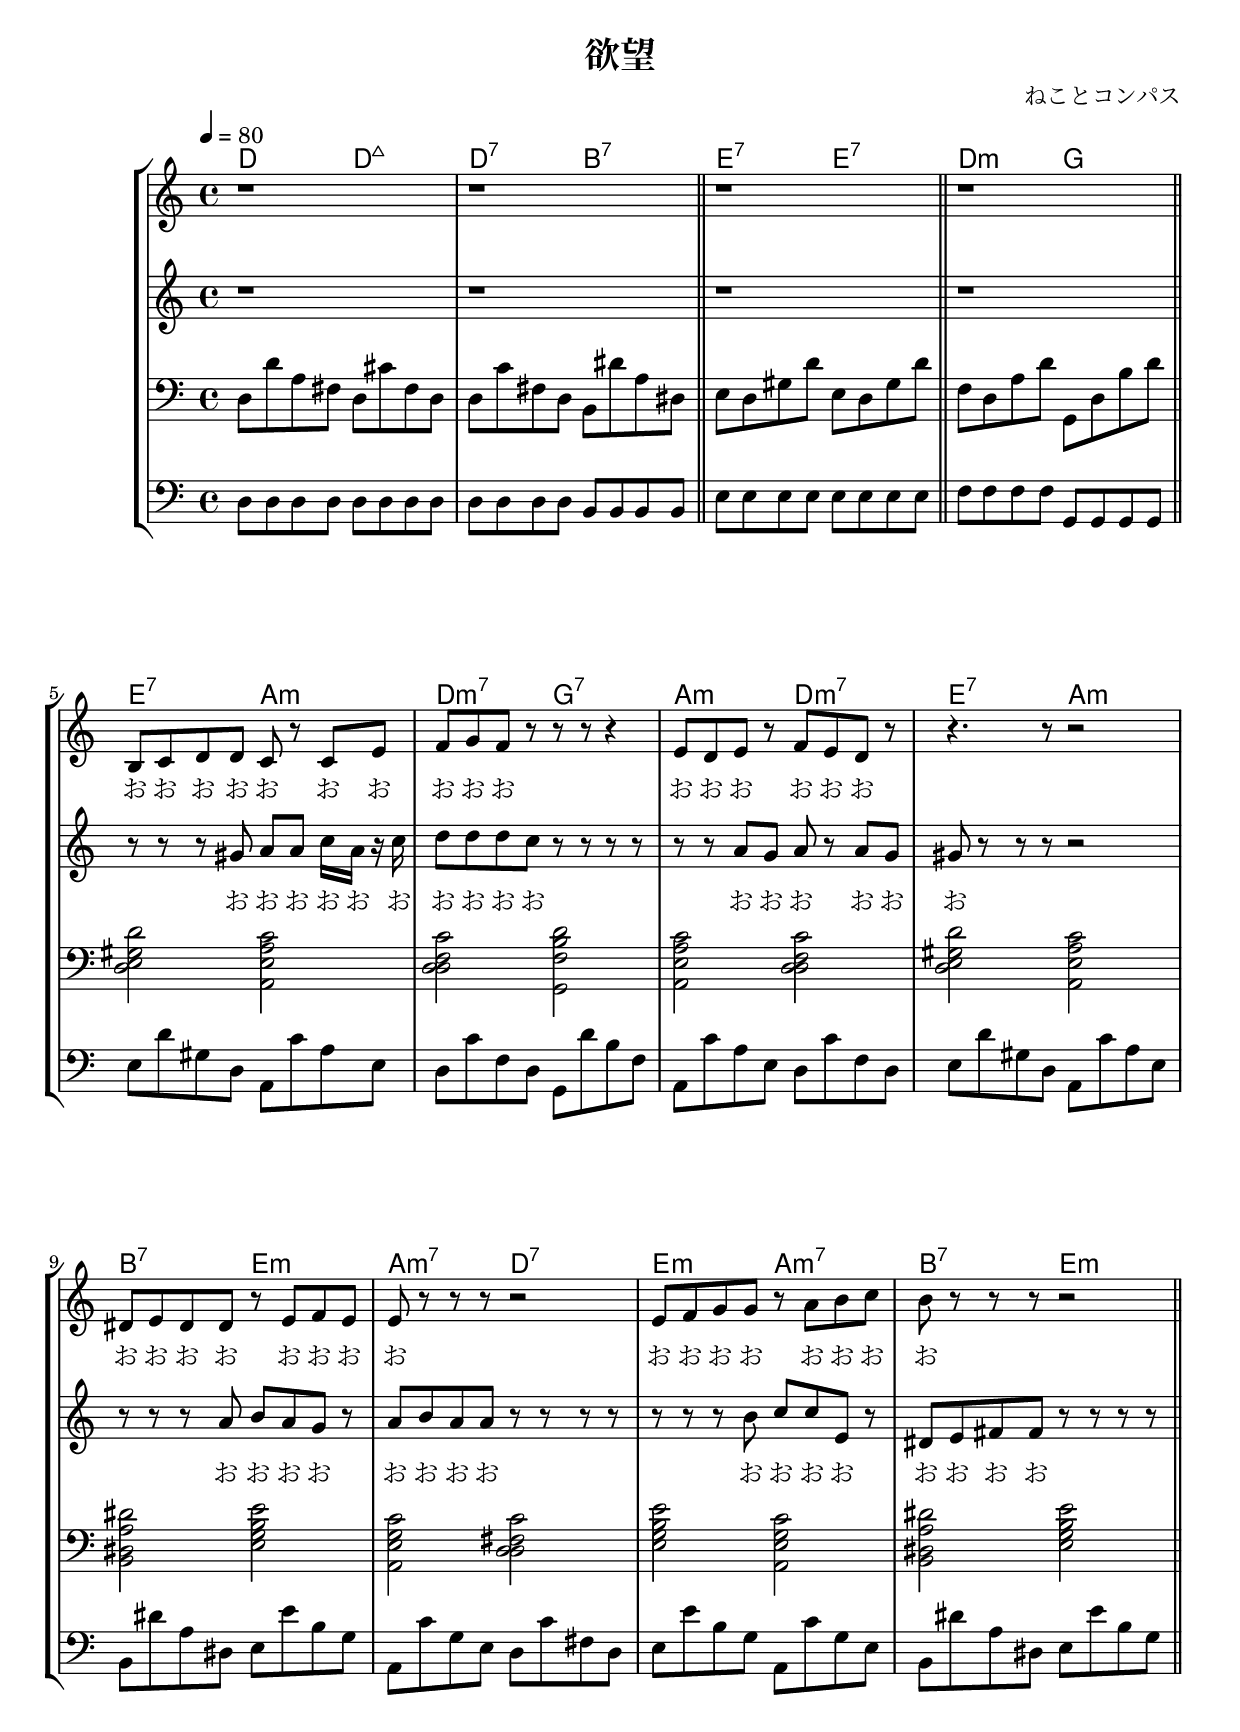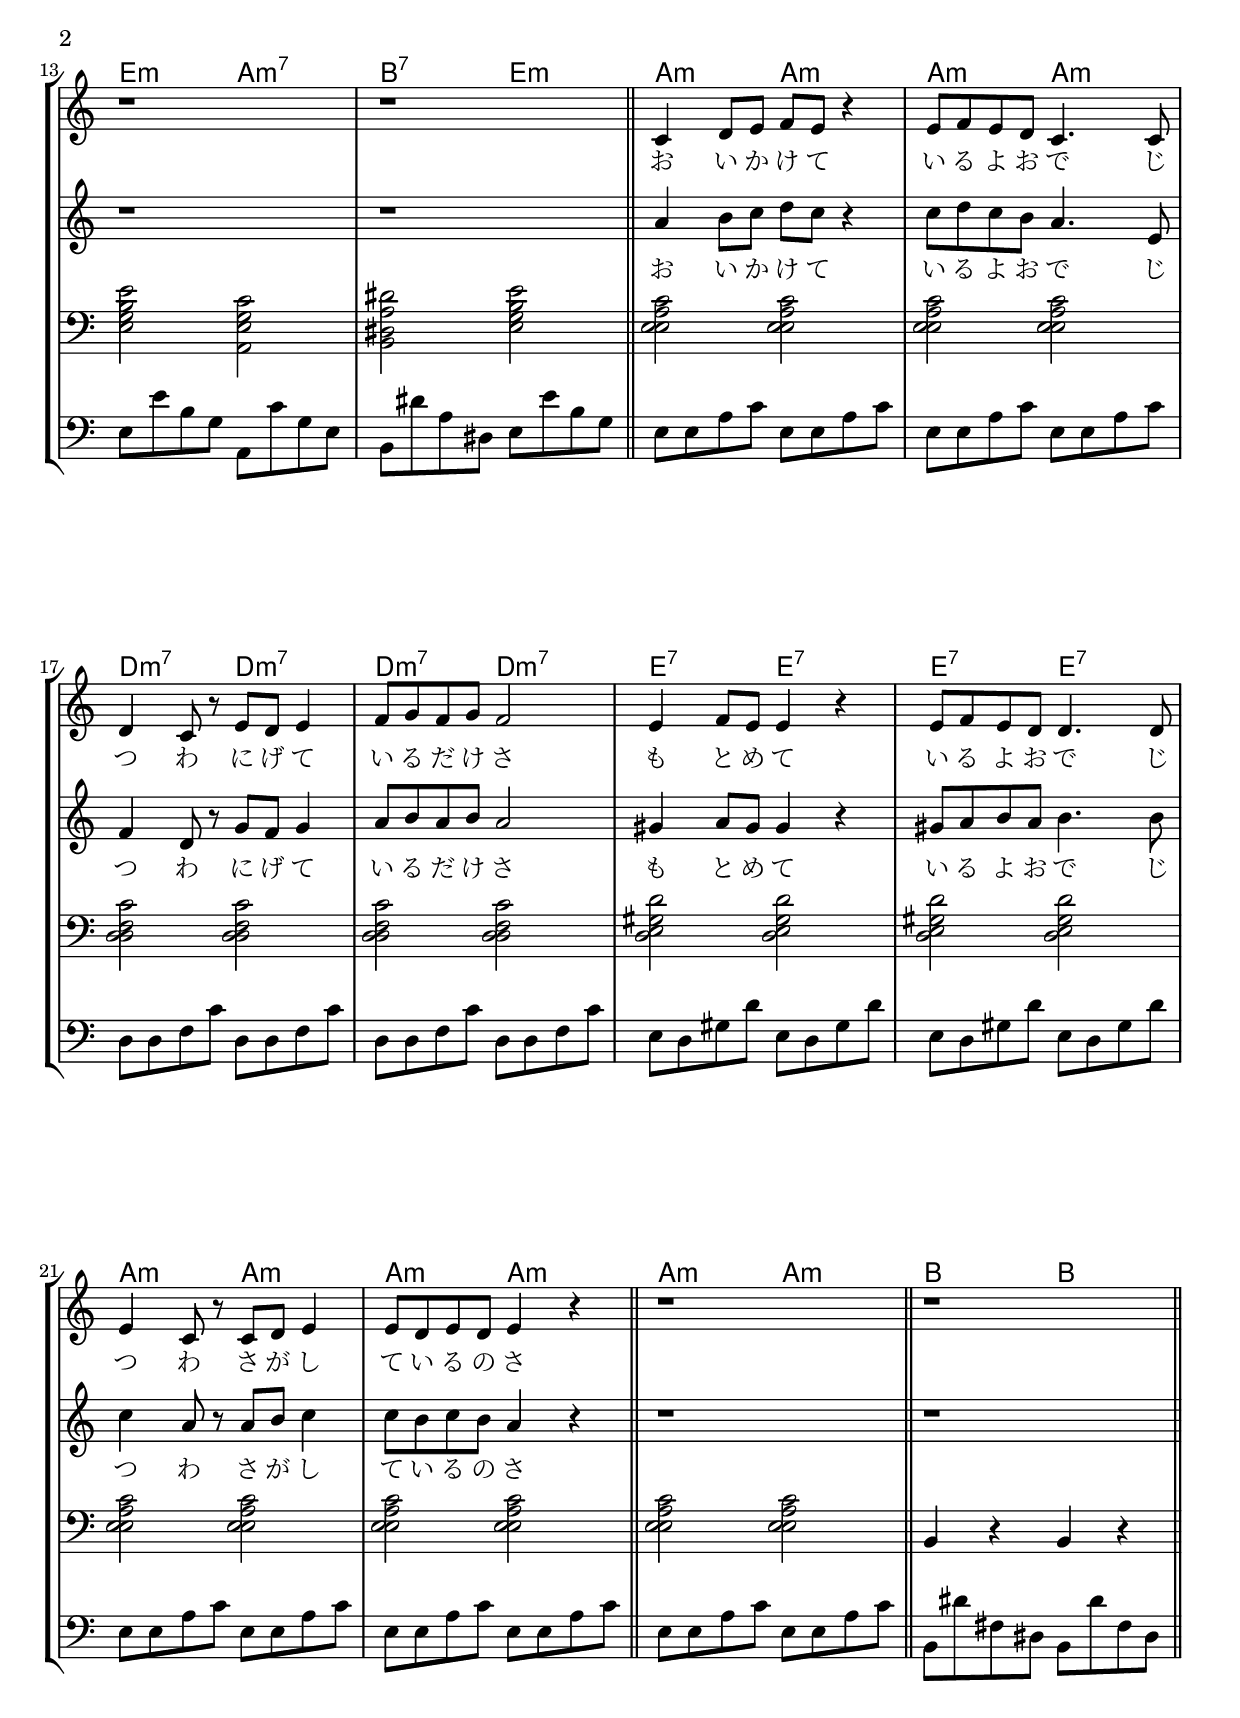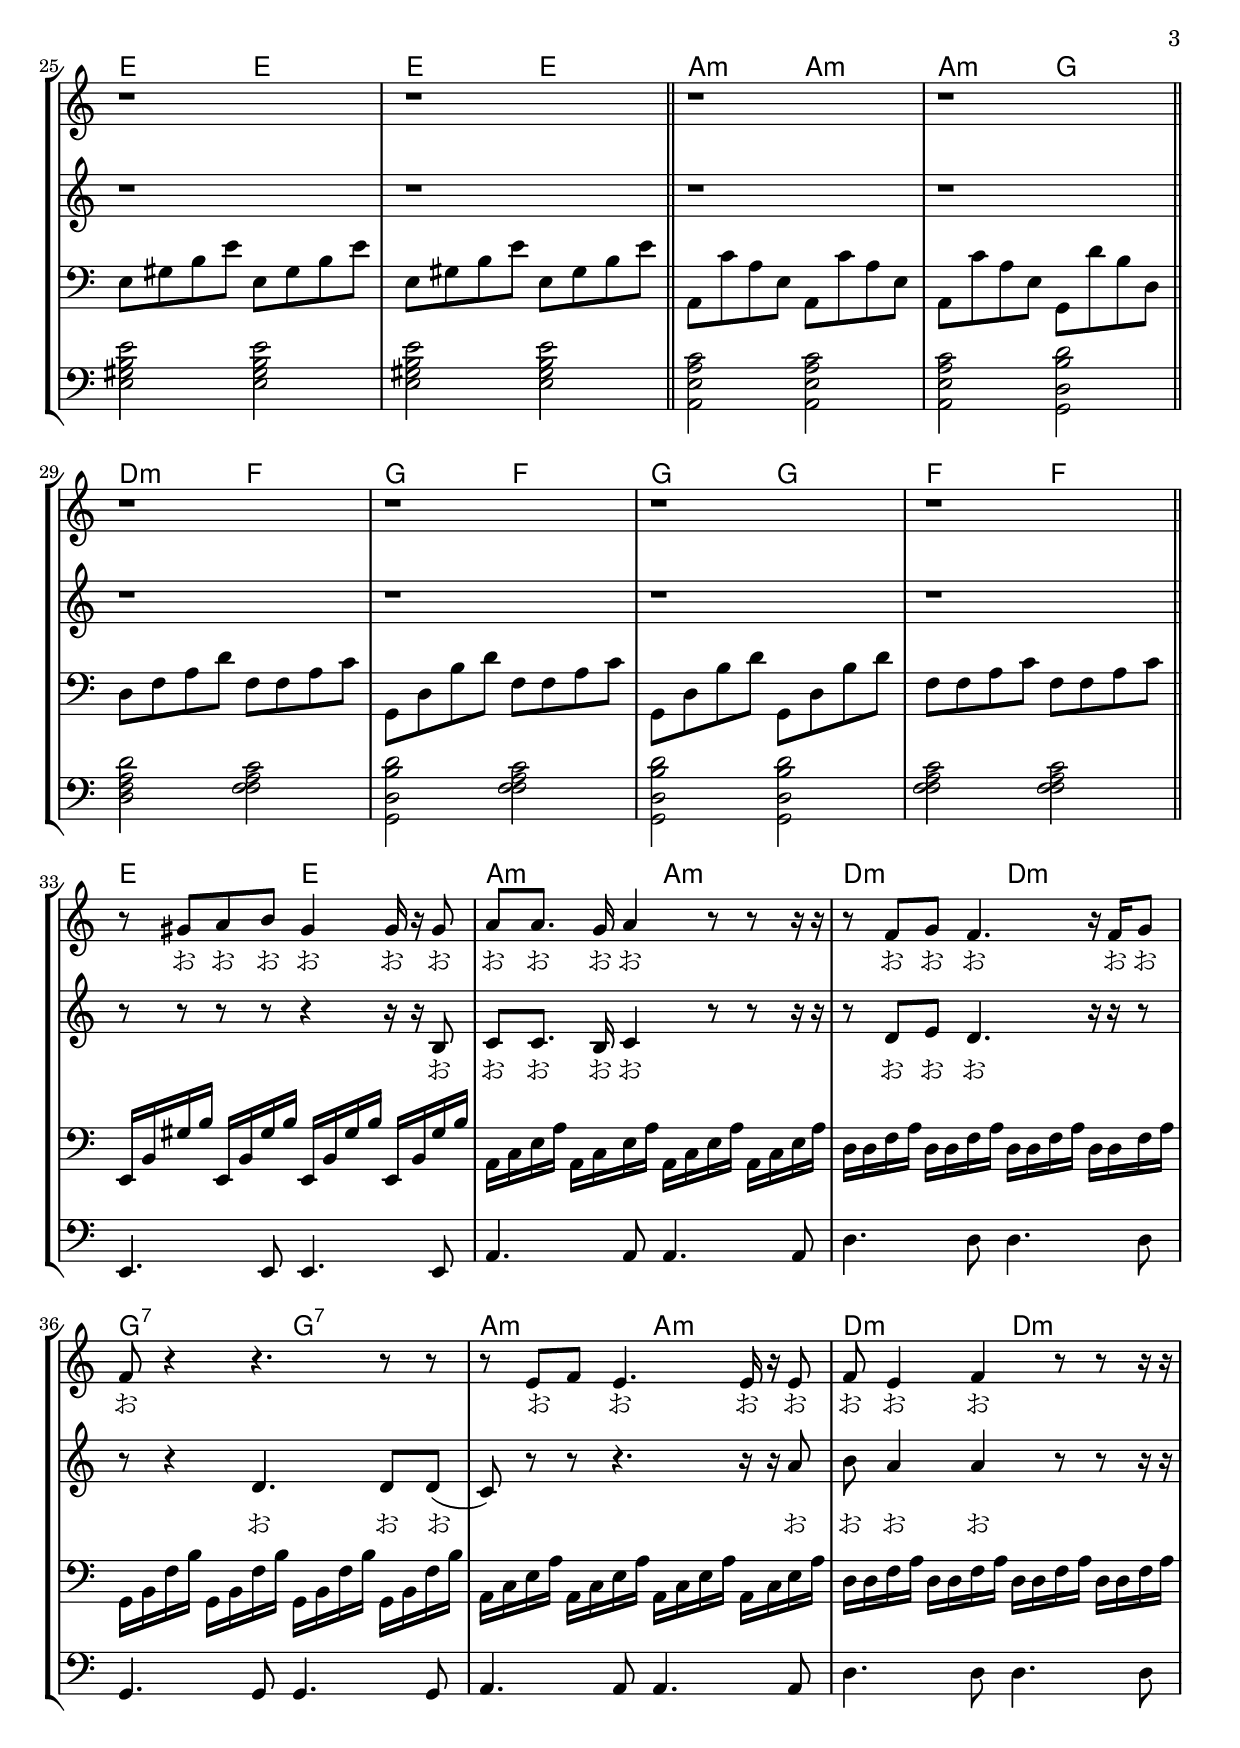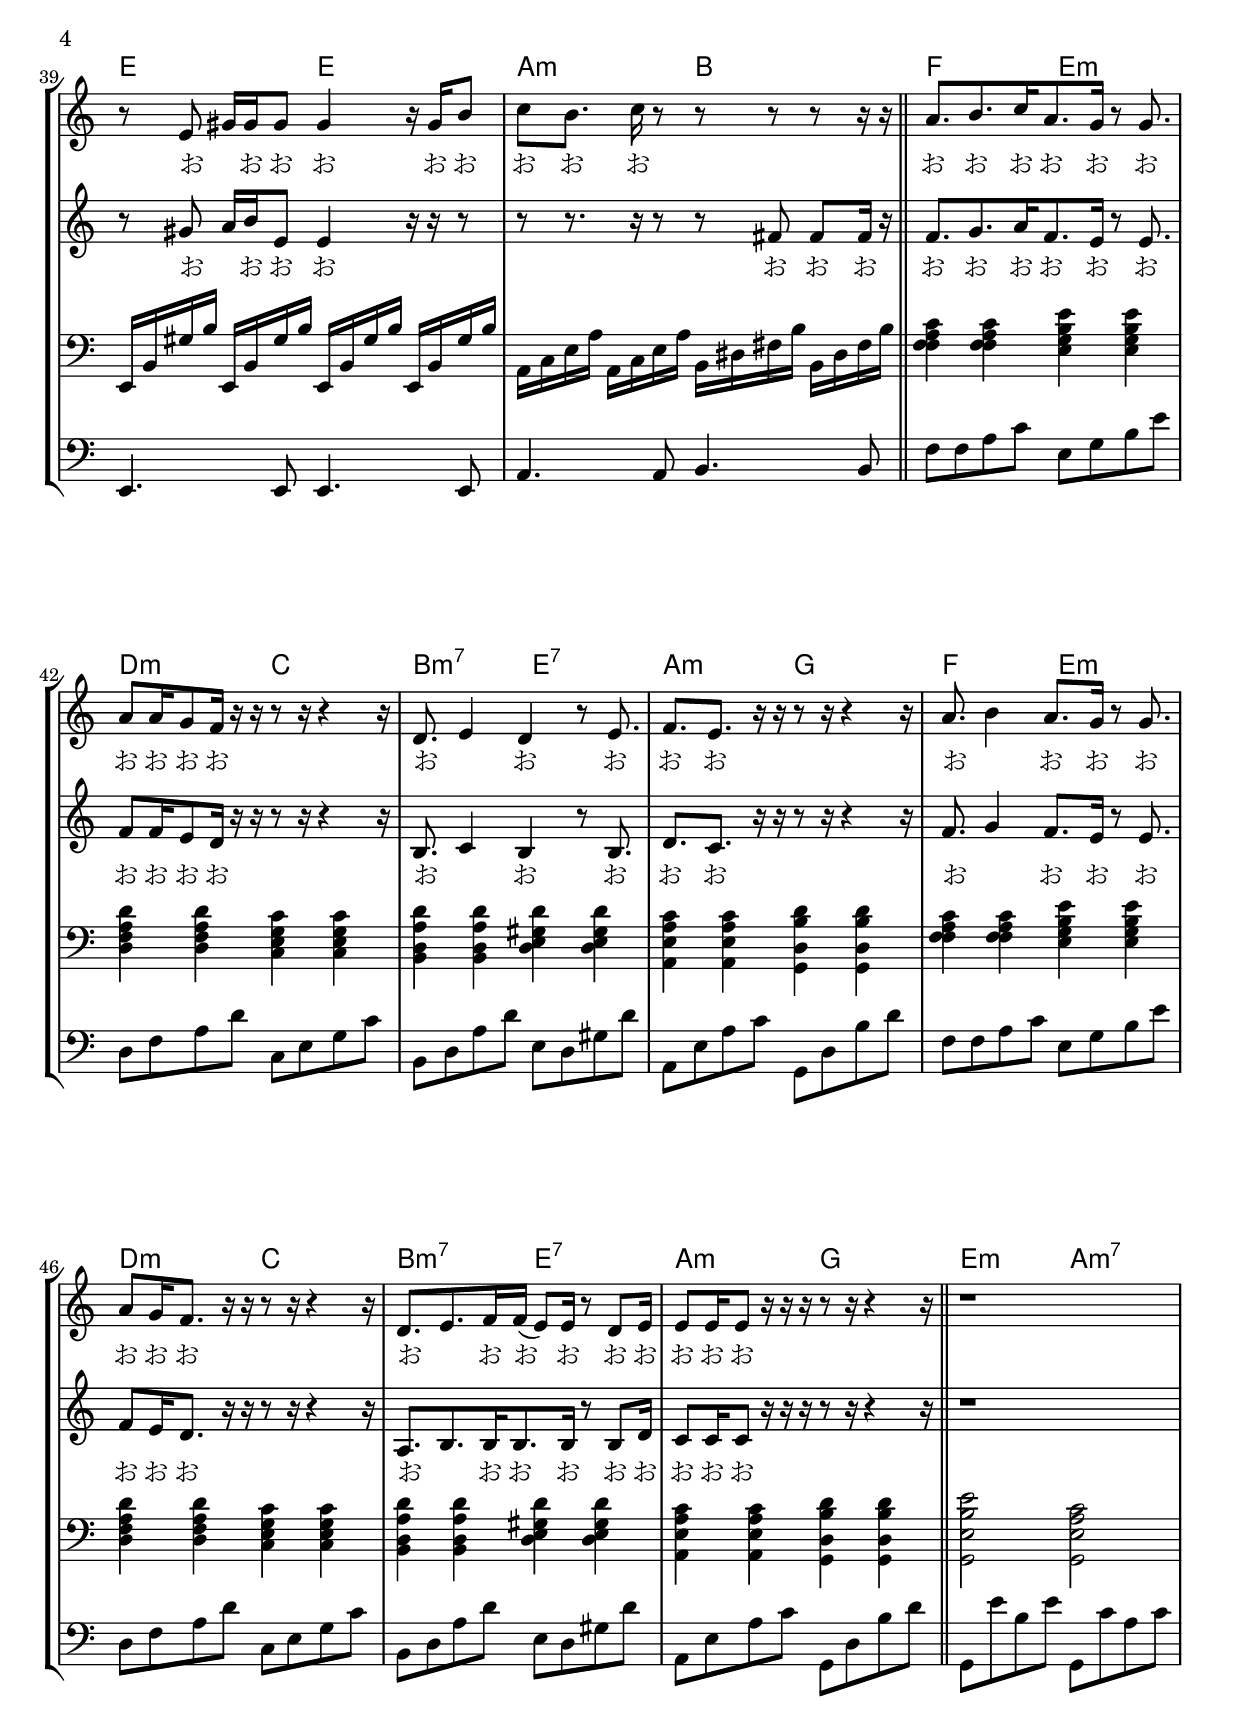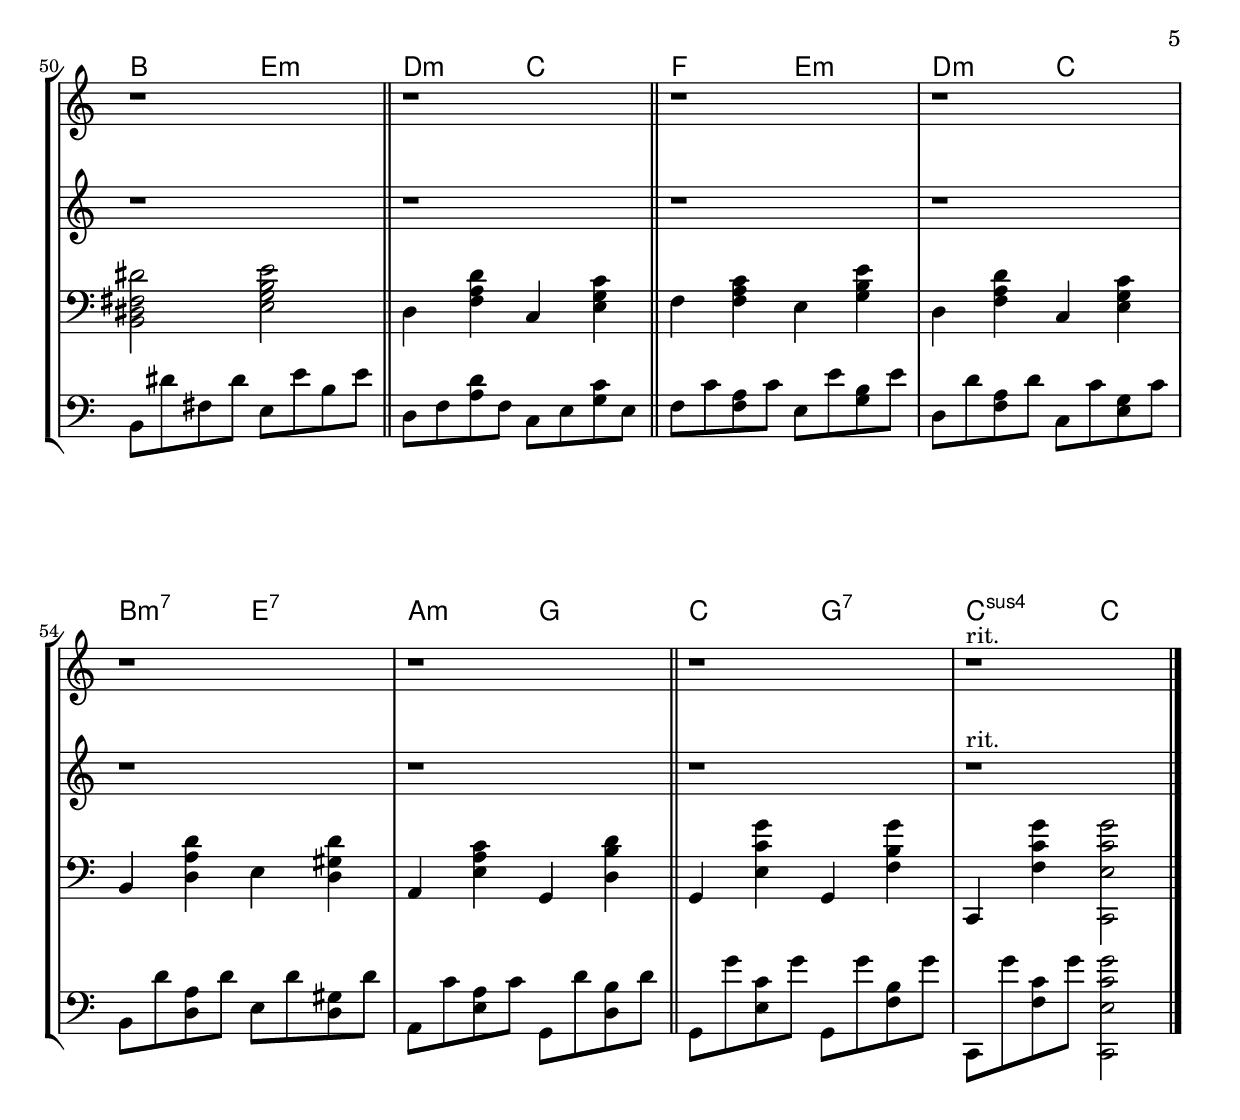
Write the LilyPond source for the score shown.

\version "2.12.1"

\header {
	title = \markup {欲望}
	composer = \markup \center-column {ねことコンパス}
}

harmony = \chordmode {
	d2 d:maj7 d:7 b:7 

	e:7 e:7 

	d:m g 

	e:7 a:m d:min7 g:7 a:m d:min7 e:7 a:m b:7 e:m a:min7 d:7 e:m a:min7 b:7 e:m 

	e:m a:min7 b:7 e:m 

	a:m a:m a:m a:m d:min7 d:min7 d:min7 d:min7 e:7 e:7 e:7 e:7 a:m a:m a:m a:m 

	a:m a:m 

	b b 

	e e e e 

	a:m a:m a:m g 

	d:m f g f g g f f 

	e e a:m a:m d:m d:m g:7 g:7 a:m a:m d:m d:m e e a:m b 

	f e:m d:m c b:m7 e:7 a:m g f e:m d:m c b:m7 e:7 a:m g 

	e:m a:min7 b e:m 

	d:m c 

	f e:m d:m c b:m7 e:7 a:m g 

	c g:7 c:sus4 c 
}

melody = {
	\key c \major
	\tempo 4 = 80
	r1 | r1   
	r1   
	r1   
	\set Staff.midiInstrument = #"Celesta"
	b8  c'8  d'8  d'8  c'8  r8  c'8  e'8 
	f'8  g'8  f'8  r8  r8  r8  r4 
	e'8  d'8  e'8  r8  f'8  e'8  d'8  r8 
	r4.  r8  r2 
	dis'8  e'8  dis'8  dis'8  r8  e'8  f'8  e'8 
	e'8  r8  r8  r8  r2 
	e'8  f'8  g'8  g'8  r8  a'8  b'8  c''8 
	b'8  r8  r8  r8  r2
	r1 | r1   
	\set Staff.midiInstrument = #"Marimba"
	 c'4  d'8  e'8  f'8  e'8  r4 
	e'8  f'8  e'8  d'8  c'4.  c'8 
	d'4  c'8  r8  e'8  d'8  e'4 
	f'8  g'8  f'8  g'8  f'2 
	e'4  f'8  e'8  e'4  r4 
	e'8  f'8  e'8  d'8  d'4.  d'8 
	e'4  c'8  r8  c'8  d'8  e'4 
	e'8  d'8  e'8  d'8  e'4  	r4 	r1   
	r1   
	r1 | r1   
	r1 | r1   
	r1 | r1 | r1 | r1   
	\set Staff.midiInstrument = #"Vibraphone"
	r8 gis'8  a'8  b'8  gis'4  gis'16  r16  gis'8 
	a'8  a'8.  g'16  a'4  r8  r8  r16  r16 
	r8  f'8  g'8  f'4.  r16  f'16  g'8 
	f'8  r4  r4.  r8  r8~ 
	r8  e'8  f'8  e'4.  e'16  r16  e'8 
	f'8  e'4  f'4  r8  r8  r16  r16~ 
	r8  e'8  gis'16  gis'16  gis'8  gis'4  r16  gis'16  b'8 
	c''8  b'8.  c''16  r8  r8  r8  r8  r16  r16
	\set Staff.midiInstrument = #"FX 4 (atmosphere)"
	a'8.  b'8.  c''16  a'8.  g'16  r8  g'8. 
	a'8  a'16  g'8  f'16  r16  r16  r8  r16  r4~r16 
	d'8.  e'4  d'4  r8  e'8. 
	f'8.  e'8.  r16  r16  r8  r16  r4~r16 
	a'8.  b'4  a'8.  g'16  r8  g'8. 
	a'8  g'16  f'8.  r16  r16  r8  r16  r4~r16 
	d'8.  e'8.  f'16  f'16  (e'8)  e'16  r8  d'8  e'16 
	e'8  e'16  e'8  r16  r16  r16  r8  r16  r4~r16
	r1 | r1   
	r1   
	r1 | r1 | r1 | r1   
	r1 | r1^"rit." \bar "|."
}

words = \lyricmode {
	
	
	
	お  お  お  お  お  お  お  お  お  お  お  お  お  お  お  お  お  お  お  お  お  お  お  お  お  お  お  お  お  お  お  お  
	
	お  い  か  け  て  い  る  よ  お  で  じ  つ  わ  に  げ  て  い  る  だ  け  さ  も  と  め  て  い  る  よ  お  で  じ  つ  わ  さ  が  し  て  い  る  の  さ  
	
	
	
	
	
	お  お  お  お  お  お  お  お  お  お  お  お  お  お  お  お  お  お  お  お  お  お  お  お  お  お  お  お  お  お  お  お  お  お  
	お  お  お  お  お  お  お  お  お  お  お  お  お  お  お  お  お  お  お  お  お  お  お  お  お  お  お  お  お  お  お  お  お  お  
	
	
	
	
}

secondmelody = {
	\key c \major
	\tempo 4 = 80
	r1 | r1   
	r1   
	r1   
	\set Staff.midiInstrument = #"Guitar Fret Noise"
	r8  r8  r8  gis'8  a'8  a'8  c''16  a'16  r16  c''16 
	d''8  d''8  d''8  c''8  r8  r8  r8  r8 
	r8  r8  a'8  g'8  a'8  r8  a'8  g'8 
	gis'8  r8  r8  r8  r2 
	r8  r8  r8  a'8  b'8  a'8  g'8  r8 
	a'8  b'8  a'8  a'8  r8  r8  r8  r8 
	r8  r8  r8  b'8  c''8  c''8  e'8  r8 
	dis'8  e'8  fis'8  fis'8  r8  r8  r8  r8
	r1 | r1   
	\set Staff.midiInstrument = #"mmi0.48"
	 a'4  b'8  c''8  d''8  c''8  r4 
	c''8  d''8  c''8  b'8  a'4.  e'8 
	f'4  d'8  r8  g'8  f'8  g'4 
	a'8  b'8  a'8  b'8  a'2 
	gis'4  a'8  gis'8  gis'4  r4 
	gis'8  a'8  b'8  a'8  b'4.  b'8 
	c''4  a'8  r8  a'8  b'8  c''4 
	c''8  b'8  c''8  b'8  a'4  	r4 	r1   
	r1   
	r1 | r1   
	r1 | r1   
	r1 | r1 | r1 | r1   
	\set Staff.midiInstrument = #"Tubular Bells"
	r8 r8  r8  r8  r4  r16  r16  b8 
	c'8  c'8.  b16  c'4  r8  r8  r16  r16 
	r8  d'8  e'8  d'4.  r16  r16  r8 
	r8  r4  d'4.  d'8  d'8 
	(c'8)  r8  r8  r4.  r16  r16  a'8 
	b'8  a'4  a'4  r8  r8  r16  r16~ 
	r8  gis'8  a'16  b'16  e'8  e'4  r16  r16  r8 
	r8  r8.  r16  r8  r8  fis'8  fis'8  fis'16  r16
	\set Staff.midiInstrument = #"FX 4 (atmosphere)"
	f'8.  g'8.  a'16  f'8.  e'16  r8  e'8. 
	f'8  f'16  e'8  d'16  r16  r16  r8  r16  r4~r16 
	b8.  c'4  b4  r8  b8. 
	d'8.  c'8.  r16  r16  r8  r16  r4~r16 
	f'8.  g'4  f'8.  e'16  r8  e'8. 
	f'8  e'16  d'8.  r16  r16  r8  r16  r4~r16 
	a8.  b8.  b16  b8.  b16  r8  b8  d'16 
	c'8  c'16  c'8  r16  r16  r16  r8  r16  r4~r16
	r1 | r1   
	r1   
	r1 | r1 | r1 | r1   
	r1 | r1^"rit." \bar "|."
}

secondwords = \lyricmode {
	
	
	
	お  お  お  お  お  お  お  お  お  お  お  お  お  お  お  お  お  お  お  お  お  お  お  お  お  お  お  お  お  お  お  お  
	
	お  い  か  け  て  い  る  よ  お  で  じ  つ  わ  に  げ  て  い  る  だ  け  さ  も  と  め  て  い  る  よ  お  で  じ  つ  わ  さ  が  し  て  い  る  の  さ  
	
	
	
	
	
	お  お  お  お  お  お  お  お  お  お  お  お  お  お  お  お  お  お  お  お  お  お  お  
	お  お  お  お  お  お  お  お  お  お  お  お  お  お  お  お  お  お  お  お  お  お  お  お  お  お  お  お  お  お  お  お  お  お  
	
	
	
	
}

tempochange = {
	\tempo 4 = 80
	r1 | r1 \bar "||"
	\tempo 4 = 80
	r1 \bar "||"
	\tempo 4 = 80
	r1 \bar "||"
	\tempo 4 = 80
	r1 | r1 | r1 | r1 | r1 | r1 | r1 | r1 \bar "||"
	\tempo 4 = 80
	r1 | r1 \bar "||"
	\tempo 4 = 80
	r1 | r1 | r1 | r1 | r1 | r1 | r1 | r1 \bar "||"
	\tempo 4 = 80
	r1 \bar "||"
	\tempo 4 = 80
	r1 \bar "||"
	\tempo 4 = 80
	r1 | r1 \bar "||"
	\tempo 4 = 80
	r1 | r1 \bar "||"
	\tempo 4 = 80
	r1 | r1 | r1 | r1 \bar "||"
	\tempo 4 = 80
	r1 | r1 | r1 | r1 | r1 | r1 | r1 | r1 \bar "||"
	\tempo 4 = 80
	r1 | r1 | r1 | r1 | r1 | r1 | r1 | r1 \bar "||"
	\tempo 4 = 80
	r1 | r1 \bar "||"
	\tempo 4 = 80
	r1 \bar "||"
	\tempo 4 = 80
	r1 | r1 | r1 | r1 \bar "||"
	\tempo 4 = 80
	r1 | \tempo 4 = 60 r2 \tempo 4 = 53 r2 \bar "|."
}

mainacc = {
	\clef bass
	\set Staff.midiInstrument = #"FX 2 (soundtrack)"
	\key c \major
	\tempo 4 = 80
	d8 d' a fis
	d8 cis' fis d
	d8 c' fis d
	b,8 dis' a dis
	\bar "||"

	\set Staff.midiInstrument = #"Synth Voice"
	e8 d8 gis8 d'8
	e8 d8 gis8 d'8
	\bar "||"

	\set Staff.midiInstrument = #"Synth Voice"
	f8 d8 a8 d'8
	g,8 d8 b8 d'8
	\bar "||"

	\set Staff.midiInstrument = #"Brass Section"
	<e d gis d'>2
	<a, e a c'>2
	<d d f c'>2
	<g, f b d'>2
	<a, e a c'>2
	<d d f c'>2
	<e d gis d'>2
	<a, e a c'>2
	<b, dis a dis'>2
	<e g b e'>2
	<a, e g c'>2
	<d d fis c'>2
	<e g b e'>2
	<a, e g c'>2
	<b, dis a dis'>2
	<e g b e'>2
	\bar "||"

	\set Staff.midiInstrument = #"Brass Section"
	<e g b e'>2
	<a, e g c'>2
	<b, dis a dis'>2
	<e g b e'>2
	\bar "||"

	\set Staff.midiInstrument = #"French horn"
	<e e a c'>2
	<e e a c'>2
	<e e a c'>2
	<e e a c'>2
	<d d f c'>2
	<d d f c'>2
	<d d f c'>2
	<d d f c'>2
	<e d gis d'>2
	<e d gis d'>2
	<e d gis d'>2
	<e d gis d'>2
	<e e a c'>2
	<e e a c'>2
	<e e a c'>2
	<e e a c'>2
	\bar "||"

	\set Staff.midiInstrument = #"French horn"
	<e e a c'>2
	<e e a c'>2
	\bar "||"

	\set Staff.midiInstrument = #"Trombone"
	b,4 r4
	b,4 r4
	\bar "||"

	\set Staff.midiInstrument = #"Rock Organ"
	e8 gis8 b8 e'8
	e8 gis8 b8 e'8
	e8 gis8 b8 e'8
	e8 gis8 b8 e'8
	\bar "||"

	\set Staff.midiInstrument = #"Acoustic Guitar (steel)"
	a,8 c' a e
	a,8 c' a e
	a,8 c' a e
	g,8 d' b d
	\bar "||"

	\set Staff.midiInstrument = #"Electric Grand"
	d8 f8 a8 d'8
	f8 f8 a8 c'8
	g,8 d8 b8 d'8
	f8 f8 a8 c'8
	g,8 d8 b8 d'8
	g,8 d8 b8 d'8
	f8 f8 a8 c'8
	f8 f8 a8 c'8
	\bar "||"

	\set Staff.midiInstrument = #"Lead 8 (bass+lead)"
	e,16 b, gis b e, b, gis b
	e,16 b, gis b e, b, gis b
	a,16 c e a a, c e a
	a,16 c e a a, c e a
	d16 d f a d d f a
	d16 d f a d d f a
	g,16 b, f b g, b, f b
	g,16 b, f b g, b, f b
	a,16 c e a a, c e a
	a,16 c e a a, c e a
	d16 d f a d d f a
	d16 d f a d d f a
	e,16 b, gis b e, b, gis b
	e,16 b, gis b e, b, gis b
	a,16 c e a a, c e a
	b,16 dis fis b b, dis fis b
	\bar "||"

	\set Staff.midiInstrument = #"Electric Grand"
	<f f a c'>4 <f f a c'>4
	<e g b e'>4 <e g b e'>4
	<d f a d'>4 <d f a d'>4
	<c e g c'>4 <c e g c'>4
	<b, d a d'>4 <b, d a d'>4
	<e d gis d'>4 <e d gis d'>4
	<a, e a c'>4 <a, e a c'>4
	<g, d b d'>4 <g, d b d'>4
	<f f a c'>4 <f f a c'>4
	<e g b e'>4 <e g b e'>4
	<d f a d'>4 <d f a d'>4
	<c e g c'>4 <c e g c'>4
	<b, d a d'>4 <b, d a d'>4
	<e d gis d'>4 <e d gis d'>4
	<a, e a c'>4 <a, e a c'>4
	<g, d b d'>4 <g, d b d'>4
	\bar "||"

	\set Staff.midiInstrument = #"Electric Grand"
	<g, e b e'>2
	<g, e a c'>2
	<b, dis fis dis'>2
	<e g b e'>2
	\bar "||"

	\set Staff.midiInstrument = #"FX 7 (echoes)"
	d4 <f a d'>4
	c4 <e g c'>4
	\bar "||"

	\set Staff.midiInstrument = #"Pad 2 (warm)"
	f4 <f a c'>4
	e4 <g b e'>4
	d4 <f a d'>4
	c4 <e g c'>4
	b,4 <d a d'>4
	e4 <d gis d'>4
	a,4 <e a c'>4
	g,4 <d b d'>4
	\bar "||"

	\set Staff.midiInstrument = #"Pad 2 (warm)"
	g,4 <e c' g'>4
	g,4 <f b g'>4
	c,4 <f c' g'>4
	<c, e c' g'>2
	\bar "|."
}

subacc = {
	\clef bass
	\set Staff.midiInstrument = #"Pad 4 (choir)"
	\key c \major
	\tempo 4 = 80
	d8 d8 d8 d8
	d8 d8 d8 d8
	d8 d8 d8 d8
	b,8 b,8 b,8 b,8
	\bar "||"

	\set Staff.midiInstrument = #"Acoustic grand"
	e8 e8 e8 e8
	e8 e8 e8 e8
	\bar "||"

	\set Staff.midiInstrument = #"Acoustic grand"
	f8 f8 f8 f8
	g,8 g,8 g,8 g,8
	\bar "||"

	\set Staff.midiInstrument = #"Acoustic Guitar (steel)"
	e8 d' gis d
	a,8 c' a e
	d8 c' f d
	g,8 d' b f
	a,8 c' a e
	d8 c' f d
	e8 d' gis d
	a,8 c' a e
	b,8 dis' a dis
	e8 e' b g
	a,8 c' g e
	d8 c' fis d
	e8 e' b g
	a,8 c' g e
	b,8 dis' a dis
	e8 e' b g
	\bar "||"

	\set Staff.midiInstrument = #"Acoustic Guitar (steel)"
	e8 e' b g
	a,8 c' g e
	b,8 dis' a dis
	e8 e' b g
	\bar "||"

	\set Staff.midiInstrument = #"Acoustic Guitar (steel)"
	e8 e8 a8 c'8
	e8 e8 a8 c'8
	e8 e8 a8 c'8
	e8 e8 a8 c'8
	d8 d8 f8 c'8
	d8 d8 f8 c'8
	d8 d8 f8 c'8
	d8 d8 f8 c'8
	e8 d8 gis8 d'8
	e8 d8 gis8 d'8
	e8 d8 gis8 d'8
	e8 d8 gis8 d'8
	e8 e8 a8 c'8
	e8 e8 a8 c'8
	e8 e8 a8 c'8
	e8 e8 a8 c'8
	\bar "||"

	\set Staff.midiInstrument = #"Acoustic Guitar (nylon)"
	e8 e8 a8 c'8
	e8 e8 a8 c'8
	\bar "||"

	\set Staff.midiInstrument = #"Electric Piano 1"
	b,8 dis' fis dis
	b,8 dis' fis dis
	\bar "||"

	\set Staff.midiInstrument = #"Acoustic grand"
	<e gis b e'>2
	<e gis b e'>2
	<e gis b e'>2
	<e gis b e'>2
	\bar "||"

	\set Staff.midiInstrument = #"Acoustic grand"
	<a, e a c'>2
	<a, e a c'>2
	<a, e a c'>2
	<g, d b d'>2
	\bar "||"

	\set Staff.midiInstrument = #"Acoustic grand"
	<d f a d'>2
	<f f a c'>2
	<g, d b d'>2
	<f f a c'>2
	<g, d b d'>2
	<g, d b d'>2
	<f f a c'>2
	<f f a c'>2
	\bar "||"

	\set Staff.midiInstrument = #"Acoustic Guitar (steel)"
	e,4.e,8
	e,4.e,8
	a,4.a,8
	a,4.a,8
	d4.d8
	d4.d8
	g,4.g,8
	g,4.g,8
	a,4.a,8
	a,4.a,8
	d4.d8
	d4.d8
	e,4.e,8
	e,4.e,8
	a,4.a,8
	b,4.b,8
	\bar "||"

	\set Staff.midiInstrument = #"Pad 5 (bowed)"
	f8 f8 a8 c'8
	e8 g8 b8 e'8
	d8 f8 a8 d'8
	c8 e8 g8 c'8
	b,8 d8 a8 d'8
	e8 d8 gis8 d'8
	a,8 e8 a8 c'8
	g,8 d8 b8 d'8
	f8 f8 a8 c'8
	e8 g8 b8 e'8
	d8 f8 a8 d'8
	c8 e8 g8 c'8
	b,8 d8 a8 d'8
	e8 d8 gis8 d'8
	a,8 e8 a8 c'8
	g,8 d8 b8 d'8
	\bar "||"

	\set Staff.midiInstrument = #"FX 4 (atmosphere)"
	g,8 e' b e'
	g,8 c' a c'
	b,8 dis' fis dis'
	e8 e' b e'
	\bar "||"

	\set Staff.midiInstrument = #"Pad 4 (choir)"
	d8 f <a d'> f
	c8 e <g c'> e
	\bar "||"

	\set Staff.midiInstrument = #"Pad 8 (sweep)"
	f8 c' <f a> c'
	e8 e' <g b> e'
	d8 d' <f a> d'
	c8 c' <e g> c'
	b,8 d' <d a> d'
	e8 d' <d gis> d'
	a,8 c' <e a> c'
	g,8 d' <d b> d'
	\bar "||"

	\set Staff.midiInstrument = #"Pad 8 (sweep)"
	g,8 g' <e c'> g'
	g,8 g' <f b> g'
	c,8 g' <f c'> g'
	<c, e c' g'>2
	\bar "|."
}

percA = {
	\drummode {
	r1 |r1 \bar "||"
	r2 r8 hho4 hho8  \bar "||"
	r2 r8 hho4 hho8  \bar "||"
	r1  |r1  |r1  |r1  |r1  |r1  |r1  |r2 r8 hho4 hho8  \bar "||"
	r1  |r2 r8 hho4 hho8  \bar "||"
	r2 hho2  |r2 hho2  |r2 hho2  |r2 hho2  |r2 hho2  |r2 hho2  |r2 hho2  |r2 hho2  \bar "||"
	r2 hho2  \bar "||"
	hh4 hh8 hh4. hh4  \bar "||"
	hh4 hh8 hh2 r8  |\times 16/32{ hh2 hh8. hh1 r4 r16 } \bar "||"
	r1  |r2 r8 hho4 hho8  \bar "||"
	hh8 hh8 hh8 hh8 hh8 hh8 hh8 hh8  |hh8 hh8 hh8 hh8 hh4 hh8 hh8  |hh8 hh8 hh8 hh8 hh8 hh8 hh8 hh8  |r8 hh2. r8  \bar "||"
	r8 cymr16 cymr16 cymr8 cymr16 cymr16 cymr8 cymr16 cymr16 cymr8 cymr8  |cymr8 cymr16 cymr16 cymr8 cymr16 cymr16 cymr8 cymr16 cymr16 cymr8 cymr8  |cymr8 cymr16 cymr16 cymr8 cymr16 cymr16 cymr8 cymr16 cymr16 cymr8 cymr16 cymr16  |cymr8 cymr16 cymr16 cymr8 cymr16 cymr16 cymr8 cymr16 cymr16 cymr8 cymr8  |r8 cymr16 cymr16 cymr8 cymr16 cymr16 cymr8 cymr16 cymr16 cymr8 cymr8  |cymr8 cymr16 cymr16 cymr8 cymr16 cymr16 cymr8 cymr16 cymr16 cymr8 cymr8  |cymr8 cymr16 cymr16 cymr8 cymr16 cymr16 cymr8 cymr16 cymr16 cymr8 cymr16 cymr16  |cymr8 cymr16 cymr16 cymr8 cymr16 cymr16 cymr8 cymr16 cymr16 cymr8 cymr8  \bar "||"
	cymr4 cymr4 cymr4 cymr4  |cymr4 cymr8 cymr16 cymr16 cymr4 cymr4  |cymr4 cymr4 cymr4 cymr4  |cymr4 cymr2.  |cymr4 cymr4 cymr4 cymr4  |cymr4 cymr8 cymr16 cymr16 cymr4 cymr4  |cymr4 cymr4 cymr4 cymr4  |cymr4 cymr2.  \bar "||"
	cymr4 cymr4 cymr4 cymr4  |cymr4 cymr8 cymr16 cymr16 cymr4 cymr4  \bar "||"
	r2 r8 hho4 hho8  \bar "||"
	r1  |r1  |r1  |r2 r8 hho4 hho8  \bar "||"
	r1  |r2. hho4  \bar "|."
	}
}

percB = {
	\drummode {
	r1 |r1 \bar "||"
	hhp4 hhp4 hhp4 hhp4  \bar "||"
	hhp4 hhp4 hhp4 hhp4  \bar "||"
	r4. hhp2 hhp8  |r4. hhp2 hhp8  |r4. hhp2 hhp8  |r4. hhp2 hhp8  |r4. hhp2 hhp8  |r4. hhp2 hhp8  |r4. hhp2 hhp8  |hhp4 hhp4 hhp4 hhp4  \bar "||"
	r4. hhp2 hhp8  |hhp4 hhp4 hhp4 hhp4  \bar "||"
	r8 hh16 hh16 hh8 hh16 hh8. hh16 hh16 hh8 hh16 hh16  |hh8 hh16 hh16 hh8 hh16 hh8. hh16 hh16 hh8 hh8  |hh8 hh16 hh16 hh8 hh16 hh8. hh16 hh16 hh8 hh16 hh16  |hh8 hh16 hh16 hh8 hh16 hh8. hh16 hh16 hh8 hh8  |r8 hh16 hh16 hh8 hh16 hh8. hh16 hh16 hh8 hh16 hh16  |hh8 hh16 hh16 hh8 hh16 hh8. hh16 hh16 hh8 hh8  |hh8 hh16 hh16 hh8 hh16 hh8. hh16 hh16 hh8 hh16 hh16  |hh8 hh16 hh16 hh8 hh16 hh8 hh4. r16  \bar "||"
	hh8 hh16 hh16 hh8 hh16 hh8 hh4. r16  \bar "||"
	r8 hhp2 hhp4.  \bar "||"
	r16 hhp8 hhp8 hhp2 r8.  |\times 16/32{ r8 hhp4 hhp4 hhp8 hhp1 r4 } \bar "||"
	r4. hhp2 hhp8  |hhp4 hhp4 hhp4 hhp4  \bar "||"
	r4 sn8. sn8 sn8. sn8. sn16  |r4 sn8. sn8 sn8. sn4  |r4 sn8. sn8 sn8. sn8. sn16  |r4 sn2 sn4  \bar "||"
	r4 sn2 sn4  |r4 sn8 sn4. sn4  |r4 sn2 sn4  |r4 sn8 sn4. sn4  |r4 sn2 sn4  |r4 sn8 sn4. sn4  |r4 sn2 sn4  |r4 sn2 sn8 sn16 sn16  \bar "||"
	r2 sn2  |r2 sn2  |r2 sn2  |r8 sn8 sn2.  |r2 sn2  |r2 sn2  |r2 sn2  |r8 sn8 sn2.  \bar "||"
	r2 sn2  |r2 sn2  \bar "||"
	hhp4 hhp4 hhp4 hhp4  \bar "||"
	r4. hhp2 hhp8  |r4. hhp2 hhp8  |r4. hhp2 hhp8  |hhp4 hhp4 hhp4 hhp4  \bar "||"
	r16 hhp16 hhp8 hhp16 hhp8 hhp2 r16  |r16 hhp16 hhp8 hhp16 hhp8 hhp2 hhp16  \bar "|."
	}
}

percC = {
	\drummode {
	r1 |r1 \bar "||"
	r4. hh2 r8  \bar "||"
	r4. hh2 r8  \bar "||"
	hh4 hh4 hh4 hh4  |hh4 hh4 hh4 hh4  |hh4 hh4 hh4 hh4  |hh4 hh4 hh4 hh4  |hh4 hh4 hh4 hh4  |hh4 hh4 hh4 hh4  |hh4 hh4 hh4 hh4  |r4. hh2 r8  \bar "||"
	hh4 hh4 hh4 hh4  |r4. hh2 r8  \bar "||"
	r4 sn2 sn4  |r4 sn2 sn4  |r4 sn2 sn4  |r4 sn2 sn4  |r4 sn2 sn4  |r4 sn2 sn4  |r4 sn2 sn4  |r4 sn4. sn16 sn8 sn16 sn16 sn16  \bar "||"
	r4 sn4. sn16 sn8 sn16 sn16 sn16  \bar "||"
	r4 sn2 sn8 sn16 sn16  \bar "||"
	r1  |\times 16/32{ r1 r2 hho2 } \bar "||"
	hh4 hh4 hh4 hh4  |r4. hh2 r8  \bar "||"
	bd8 bd4 bd2 bd8  |bd8 bd2 bd4.  |bd8 bd4 bd2 bd8  |bd8 bd4. bd4. bd8  \bar "||"
	bd8. bd16 bd8. bd16 bd8. bd16 bd8. bd16  |bd8. bd16 bd8. bd16 bd8. bd16 bd4  |bd8. bd16 bd8. bd16 bd8. bd16 bd8. bd16  |bd8. bd16 bd8. bd16 bd8. bd16 bd4  |bd8. bd16 bd8. bd16 bd8. bd16 bd8. bd16  |bd8. bd16 bd8. bd16 bd8. bd16 bd4  |bd8. bd16 bd8. bd16 bd8. bd16 bd8. bd16  |bd8. bd16 bd8. bd16 bd8. bd16 bd8. bd16  \bar "||"
	bd2. r8 bd8  |bd2. r8 bd8  |bd2. r8 bd8  |bd4. bd8 bd4. bd8  |bd2. r8 bd8  |bd2. r8 bd8  |bd2. r8 bd8  |bd2 r8 bd4.  \bar "||"
	bd2. r8 bd8  |bd2 r8 bd4.  \bar "||"
	r4. hh2 r8  \bar "||"
	hh4 hh4 hh4 hh4  |hh4 hh4 hh4 hh4  |hh4 hh4 hh4 hh4  |r4. hh2 r8  \bar "||"
	hh8. hh8. hh2 r8  |hh8. hh8. hh4 hh4 hh8  \bar "|."
	}
}

percD = {
	\drummode {
	r1 |r1 \bar "||"
	bd8. bd4. r16 bd4 bd8  \bar "||"
	bd8. bd4. r16 bd4 bd8  \bar "||"
	bd2. r8 bd8  |bd8. bd8. bd2 bd8  |bd2. r8 bd8  |bd8. bd8. bd2 bd8  |bd2. r8 bd8  |bd8. bd8. bd2 bd8  |bd2. r8 bd8  |bd8. bd4. r16 bd4 bd8  \bar "||"
	bd2. r8 bd8  |bd8. bd4. r16 bd4 bd8  \bar "||"
	bd8 bd4 bd4 r16 bd8. bd8  |bd8 bd4 bd4 r16 bd8. bd8  |bd8 bd4 bd4 r16 bd8. bd8  |bd8 bd4 bd4 r16 bd8. bd8  |bd8 bd4 bd4 r16 bd8. bd8  |bd8 bd4 bd4 r16 bd8. bd8  |bd8 bd4 bd4 r16 bd8. bd8  |bd4. bd8. bd4. r16  \bar "||"
	bd4. bd8. bd4. r16  \bar "||"
	bd8 bd4 r16 bd8. bd4 bd8  \bar "||"
	bd8. bd8. bd2 bd8  |\times 16/32{ bd4. bd4. bd8 bd2 r8 bd2 } \bar "||"
	bd2. r8 bd8  |bd8. bd4. r16 bd4 bd8  \bar "||"
	r1  |r2 r8 hho4.  |r1  |r4. r16 hho2 r16  \bar "||"
	r1  |r2 r16 tommh4. r16  |r1  |r2 r16 tommh4. r16  |r1  |r2 r16 tommh4. r16  |r1  |r4. tommh2 r8  \bar "||"
	r1 |r1 |r1 |r2 r8 tommh8 tommh4  |r1 |r1 |r1 |r8. tommh8. tommh2 r8  \bar "||"
	r1 |r8. tommh8. tommh2 r8  \bar "||"
	bd8. bd4. r16 bd4 bd8  \bar "||"
	bd2. r8 bd8  |bd8. bd8. bd2 bd8  |bd2. r8 bd8  |bd8. bd4. r16 bd4 bd8  \bar "||"
	r2 ss2  |r2 ss2  \bar "|."
	}
}

percE = {
	\drummode {
	r1 |r1 \bar "||"
	r1 \bar "||"
	r1 \bar "||"
	r1 | r1 | r1 | r1 | r1 | r1 | r1 | r1 \bar "||"
	r1 | r1 \bar "||"
	cymc1  |r1 |r1 |r1 |cymc1  |r1 |r1 |r2. cymc4  \bar "||"
	r2. cymc4  \bar "||"
	r4. r16 hho2 r16  \bar "||"
	r2 ss2  |\times 16/32{ r1 ss1 } \bar "||"
	r1 | r1 \bar "||"
	r1 |r1 |r1 |cymc1  \bar "||"
	r1  |r2. r8 toml8  |r1  |r2. r8 toml8  |r1  |r2. r8 toml8  |r1  |r2 r16 toml4. r16  \bar "||"
	r1 |r1 |r1 |r2. r8 toml8  |r1 |r1 |r1 |r2. toml8 toml8  \bar "||"
	r1 |r2. toml8 toml8  \bar "||"
	r1 \bar "||"
	r1 | r1 | r1 | r1 \bar "||"
	bd2 r8 bd4 bd8  |bd4. bd4 bd4.  \bar "|."
	}
}

percF = {
	\drummode {
	r1 | r1 \bar "||"
	r1 \bar "||"
	r1 \bar "||"
	r1 | r1 | r1 | r1 | r1 | r1 | r1 | r1 \bar "||"
	r1 | r1 \bar "||"
	r1 | r1 | r1 | r1 | r1 | r1 | r1 | r1 \bar "||"
	r1 \bar "||"
	cymc1  \bar "||"
	r1 |\times 16/32{ r1 sn4 sn8 sn2 r8 } \bar "||"
	r1 | r1 \bar "||"
	r1 |r1 |r1 |r4 r16 tommh16 tommh4. tommh4  \bar "||"
	cymc1  |r1 |r1 |r1 |cymc1  |r1 |r1 |r1 \bar "||"
	r1 |r1 |r1 |r1 |r1 |r1 |r1 |hho1  \bar "||"
	r1 |hho1  \bar "||"
	r1 \bar "||"
	r1 | r1 | r1 | r1 \bar "||"
	r1 | r1 \bar "|."
	}
}

percG = {
	\drummode {
	r1 | r1 \bar "||"
	r1 \bar "||"
	r1 \bar "||"
	r1 | r1 | r1 | r1 | r1 | r1 | r1 | r1 \bar "||"
	r1 | r1 \bar "||"
	r1 | r1 | r1 | r1 | r1 | r1 | r1 | r1 \bar "||"
	r1 \bar "||"
	r1 \bar "||"
	r1 |r1 \bar "||"
	r1 | r1 \bar "||"
	r1 |r1 |r1 |r4. r16 tomml4. tomml8.  \bar "||"
	r1 | r1 | r1 | r1 | r1 | r1 | r1 | r1 \bar "||"
	r1 | r1 | r1 | r1 | r1 | r1 | r1 | r1 \bar "||"
	r1 | r1 \bar "||"
	r1 \bar "||"
	r1 | r1 | r1 | r1 \bar "||"
	r1 | r1 \bar "|."
	}
}

percH = {
	\drummode {
	r1 | r1 \bar "||"
	r1 \bar "||"
	r1 \bar "||"
	r1 | r1 | r1 | r1 | r1 | r1 | r1 | r1 \bar "||"
	r1 | r1 \bar "||"
	r1 | r1 | r1 | r1 | r1 | r1 | r1 | r1 \bar "||"
	r1 \bar "||"
	r1 \bar "||"
	r1 |\times 16/32{ r1 r2 r8 tommh4. } \bar "||"
	r1 | r1 \bar "||"
	r1 |r1 |r1 |r2 r16 toml8 toml4 r16  \bar "||"
	r1 | r1 | r1 | r1 | r1 | r1 | r1 | r1 \bar "||"
	r1 | r1 | r1 | r1 | r1 | r1 | r1 | r1 \bar "||"
	r1 | r1 \bar "||"
	r1 \bar "||"
	r1 | r1 | r1 | r1 \bar "||"
	r1 | r1 \bar "|."
	}
}

percI = {
	\drummode {
	r1 | r1 \bar "||"
	r1 \bar "||"
	r1 \bar "||"
	r1 | r1 | r1 | r1 | r1 | r1 | r1 | r1 \bar "||"
	r1 | r1 \bar "||"
	r1 | r1 | r1 | r1 | r1 | r1 | r1 | r1 \bar "||"
	r1 \bar "||"
	r1 \bar "||"
	r1 |\times 16/32{ r1 r2. tomfh4 } \bar "||"
	r1 | r1 \bar "||"
	r1 |r1 |r1 |r2 r8 tomfh4 tomfh8  \bar "||"
	r1 | r1 | r1 | r1 | r1 | r1 | r1 | r1 \bar "||"
	r1 | r1 | r1 | r1 | r1 | r1 | r1 | r1 \bar "||"
	r1 | r1 \bar "||"
	r1 \bar "||"
	r1 | r1 | r1 | r1 \bar "||"
	r1 | r1 \bar "|."
	}
}

\score {
	<<
		\new StaffGroup <<
			\new ChordNames {\harmony}
			\new Voice = "melody" {\melody}
			\new Lyrics \lyricsto "melody" \words
			\new Voice = "secondmelody" {\secondmelody}
			\new Lyrics \lyricsto "secondmelody" \secondwords
			\new Staff = "mainacc" {\mainacc}
			\new Staff = "subacc" {\subacc}
		>>
	>>
	\layout { }
}
